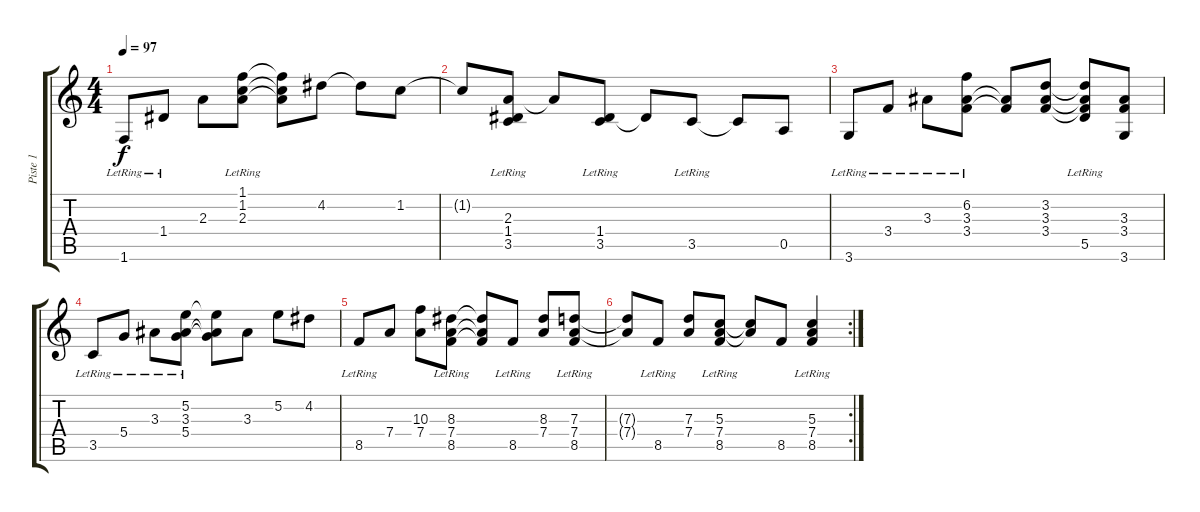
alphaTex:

\track ("Piste 1" "Piste 1") {instrument acousticguitarnylon}
\staff {score tabs}
\tuning (E4 B3 G3 D3 A2 E2) {hide}
\ts (4 4)
\tempo 97
\clef g2
\ks c
1.6{lr}.8{dy f} 1.4{lr}.8 2.3.8 (1.1{lr} 1.2 2.3{lr}).8 (1.1{t} 1.2{t} 2.3{t}).8 4.2.8 4.2{t}.8 1.2.8 |
1.2{t}.8 (2.3{lr} 1.4{lr} 3.5{lr}).8 2.3{t}.8 (1.4{lr} 3.5{lr}).8 1.4{t}.8 3.5{lr}.8 3.5{t}.8 0.5.8 |
3.6{lr}.8 3.4{lr}.8 3.3{lr}.8 (6.2{lr} 3.3 3.4).8 (3.3{t} 3.4{t}).8 (3.2 3.3 3.4).8 (3.2{t} 3.3{t} 3.4{t} 5.5{lr}).8 (3.3 3.4 3.6).8 |
3.5{lr}.8 5.4{lr}.8 3.3{lr}.8 (5.2{lr} 3.3 5.4{lr}).8 (5.2{t} 3.3{t} 5.4{t}).8 3.3.8 5.2.8 4.2.8 |
8.5{lr}.8 7.4.8 (10.3 7.4).8 (8.3{lr} 7.4{lr} 8.5{lr}).8 (8.3{t} 7.4{t} 8.5{t}).8 8.5{lr}.8 (8.3 7.4).8 (7.3{lr} 7.4{lr} 8.5).8 |
\rc 2
(7.3{t} 7.4{t}).8 8.5{lr}.8 (7.3 7.4).8 (5.3{lr} 7.4{lr} 8.5).8 (5.3{t} 7.4{t}).8 8.5.8 (5.3{lr} 7.4{lr} 8.5).4
